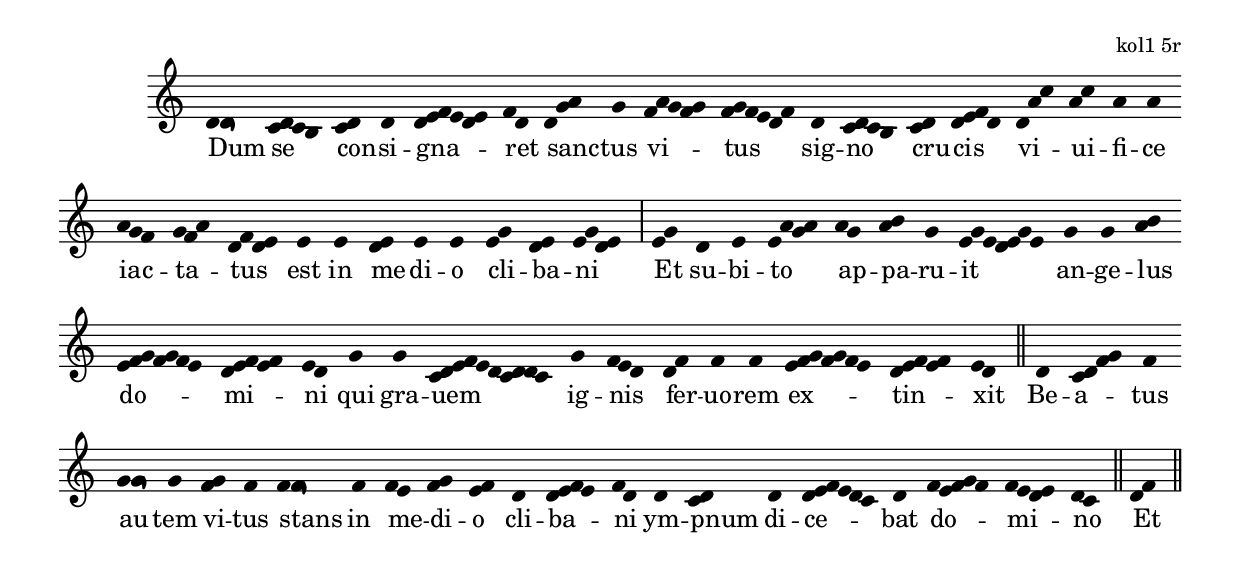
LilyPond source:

\version "2.19.32"

\include "../lib/synopsis.ily"

\score {
  \transpose c c' {
    \plainchant
    \melisma { d \strophicus d } \bar "" \melisma { c d c b, } \bar "" \melisma { c d } d \melisma { d e f e d e } \melisma { f d } \bar "" \melisma { d g a } g \bar "" \melisma { f a g f g } \melisma { f g f e d f } \bar "" d \melisma { c d c b, } \bar "" \melisma { c d } \melisma { d e f d } \bar "" \melisma { d a c' } \melisma { a c' } a a \bar "" \melisma { a g f } \melisma { g f a } \melisma { d f d e } \bar "" e \bar "" e \bar "" \melisma { d e } e e \bar "" \melisma { e g } \melisma { d e } \melisma { e g d e } \bar "|" \melisma { e g } \bar "" d e \melisma { e a g a } \bar "" \melisma { a g } \melisma { a b } g \melisma { e g e d e g e } \bar "" g g \melisma { a b } \bar "" \melisma { e f g f g f e } \melisma { d e f e f } \bar "" \melisma { e d } \bar "" g \bar "" g \melisma { c d e f e d c d d c } \bar "" g \melisma { f e d } \bar "" \melisma { d f } f f \bar "" \melisma { e f g f g f e } \melisma { d e f e f } \melisma { e d } \bar "||" d \melisma { c d f g } f \bar "" \melisma { g \strophicus g } g \bar "" \melisma { f g } f \bar "" \melisma { f \strophicus f } \bar "" f \bar "" \melisma { f e } \melisma { f g } \melisma { e f } \bar "" d \melisma { d e f e } \melisma { f d } \bar "" d \melisma { c d } \bar "" d \melisma { d e f e d c } d \bar "" \melisma { f e f g f } \melisma { f e d e } \melisma { d c } \bar "||" \melisma { d f } \bar "||"
  }
  \addlyrics {
    Dum se con -- si -- gna -- ret
    sanc -- tus vi -- tus sig -- no cru -- cis
    vi -- ui -- fi -- ce iac -- ta -- tus est
    in me -- di -- o cli -- ba -- ni
    Et su -- bi -- to ap -- pa -- ru -- it
    an -- ge -- lus do -- mi -- ni
    qui gra -- uem ig -- nis fer -- uo -- rem ex -- tin -- xit

    Be -- a -- tus au -- tem vi -- tus
    stans in me -- di -- o cli -- ba -- ni
    ym -- pnum di -- ce -- bat do -- mi -- no

    Et
  }
  \header {
    fontes = "kol1 5r"
  }
}
